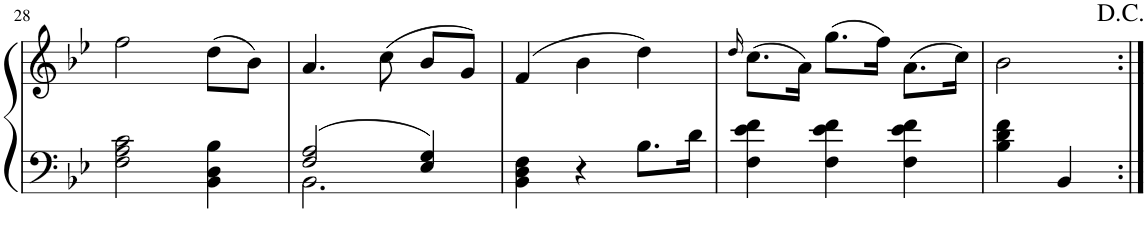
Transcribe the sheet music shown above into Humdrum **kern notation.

**kern	**kern
*part1	*part1
*staff2	*staff1
*I"Piano	*
*I'Pno.	*
!!LO:PB:g=z
*clefF4	*clefG2
*k[b-e-]	*k[b-e-]
*M3/4	*M3/4
=28	=28
2F\ 2A\ 2c\	2ff\
4BB-\ 4D\ 4B-\	(8dd\L
.	8b-\J)
=29	=29
*^	*
2F/ 2A/	2.BB-\	4.a/
.	.	(8cc\
4E-/ 4G/	.	8b-/L
.	.	8g/J)
*v	*v	*
=30	=30
4BB-\ 4D\ 4F\	(4f/
4r	4b-\
8.B-\L	4dd\)
16d\Jk	.
=31	=31
.	16qdd/
4F\ 4e-\ 4f\	(8.cc\L
.	16a\Jk)
4F\ 4e-\ 4f\	(8.gg\L
.	16ff\Jk)
4F\ 4e-\ 4f\	(8.a\L
.	16cc\Jk)
=32	=32
4B-\ 4d\ 4f\	2b-\
4BB-/	.
=:|!	=:|!
*-	*-
